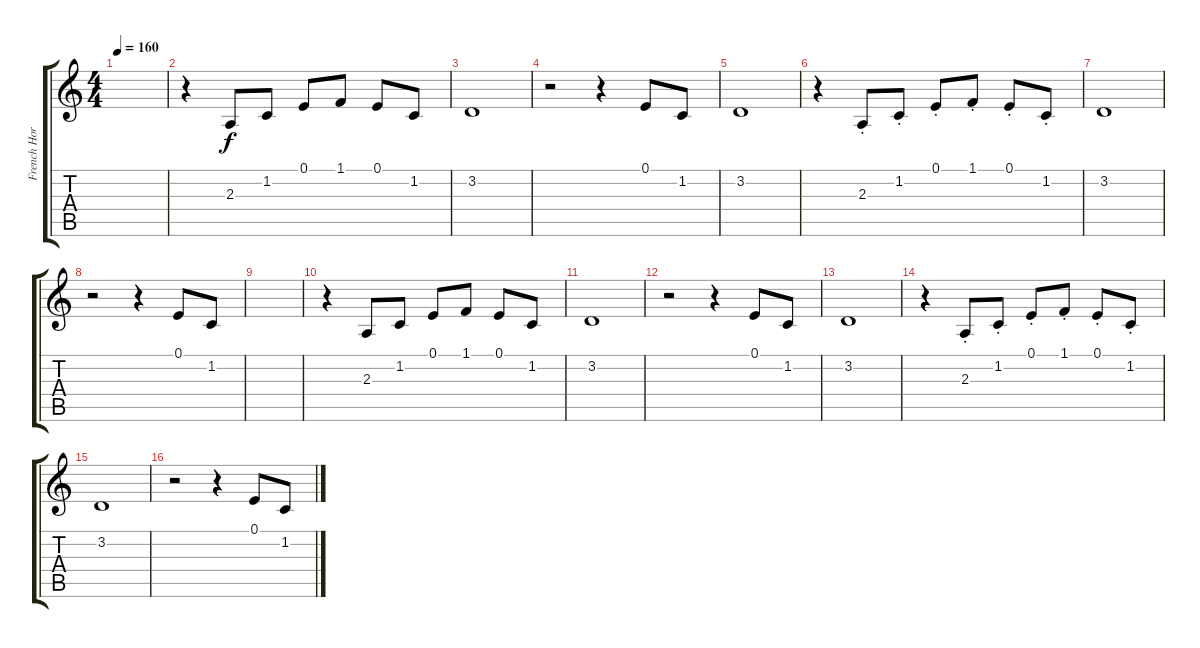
\track ("French Horn" "French Hor") {instrument frenchhorn}
\staff {score tabs}
\tuning (E4 B3 G3 D3 A2 E2) {hide}
\ts (4 4)
\tempo 160
\clef g2
\ks c
|
r.4 2.3.8 1.2.8 0.1.8 1.1.8 0.1.8 1.2.8 |
3.2.1 |
r.2 r.4 0.1.8 1.2.8 |
3.2.1 |
r.4 2.3{st}.8 1.2{st}.8 0.1{st}.8 1.1{st}.8 0.1{st}.8 1.2{st}.8 |
3.2.1 |
r.2 r.4 0.1.8 1.2.8 |
|
r.4 2.3.8 1.2.8 0.1.8 1.1.8 0.1.8 1.2.8 |
3.2.1 |
r.2 r.4 0.1.8 1.2.8 |
3.2.1 |
r.4 2.3{st}.8 1.2{st}.8 0.1{st}.8 1.1{st}.8 0.1{st}.8 1.2{st}.8 |
3.2.1 |
r.2 r.4 0.1.8 1.2.8
